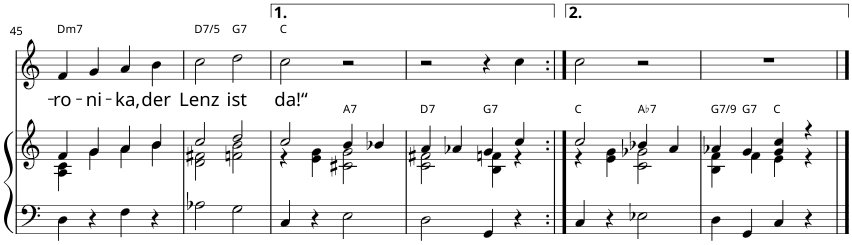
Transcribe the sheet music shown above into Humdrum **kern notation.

**kern	**kern	**harte	**kern	**text	**harte
*part2	*part2	*part2	*part1	*part1	*part1
*staff3	*staff2	*	*staff1	*staff1	*
*I"Piano	*	*	*I"Voice	*	*
*I'Pno	*	*	*	*	*
!!LO:PB:g=z
*clefF4	*clefG2	*	*clefG2	*	*
*k[]	*k[]	*	*k[]	*	*
*M2/2	*M2/2	*	*M2/2	*	*
*met(c|)	*met(c|)	*	*met(c|)	*	*
=45	=45	=45	=45	=45	=45
*	*^	*	*	*	*
!	!	!	!	!	!LO:LY:b	!LO:H:kt=m7
4D\	4f/	4A\ 4c\	.	4f/	-ro-	D:min7
!	!	!	!	!	!LO:LY:b	!
4r	4g/	4g\	.	4g/	-ni-	.
!	!	!	!	!	!LO:LY:b	!
4F\	4a/	4a\	.	4a/	-ka,	.
!	!	!	!	!	!LO:LY:b	!
4r	4b/	4b\	.	4b\	der	.
=46	=46	=46	=46	=46	=46	=46
!	!	!	!	!	!LO:LY:b	!LO:H:kt=7/5
2A-X\	2cc/	2d\ 2f#X\	.	2cc\	Lenz	D:maj
!	!	!	!	!	!LO:LY:b	!LO:H:kt=7
2G\	2dd/	2fn\ 2b\	.	2dd\	ist	G:7
=47	=47	=47	=47	=47	=47	=47
!	!	!	!	!	!LO:LY:b	!
4C/	2cc/	4r	.	2cc\	da!“	C:maj
4r	.	4e\ 4g\	.	.	.	.
!	!	!	!LO:H:kt=7	!	!	!
2E\	4b/	2c#X\ 2g\	A:7	2r	.	.
.	4b-X/	.	.	.	.	.
=48	=48	=48	=48	=48	=48	=48
!	!	!	!LO:H:kt=7	!	!	!
2D\	4a/	2c\ 2f#X\	D:7	2r	.	.
.	4a-X/	.	.	.	.	.
!	!	!	!LO:H:kt=7	!	!	!
4GG/	4g/	4B\ 4fn\	G:7	4r	.	.
4r	4cc/	4r	.	4cc\	.	.
=49:|!	=49:|!	=49:|!	=49:|!	=49:|!	=49:|!	=49:|!
4C/	2cc/	4r	C:maj	2cc\	.	.
4r	.	4e\ 4g\	.	.	.	.
!	!	!	!LO:H:kt=7	!	!	!
2E-X\	4b-X/	2c\ 2g-X\	Ab:7	2r	.	.
.	4a/	.	.	.	.	.
=50	=50	=50	=50	=50	=50	=50
!	!	!	!LO:H:kt=7/9	!	!	!
4D\	4a-X/	4B\ 4f\	G:maj	1r	.	.
!	!	!	!LO:H:kt=7	!	!	!
4GG/	4g/	4f\	G:7	.	.	.
4C/	4g/ 4cc/	4e\	C:maj	.	.	.
4r	4r	4r	.	.	.	.
*	*v	*v	*	*	*	*
==	==	==	==	==	==
*-	*-	*-	*-	*-	*-
